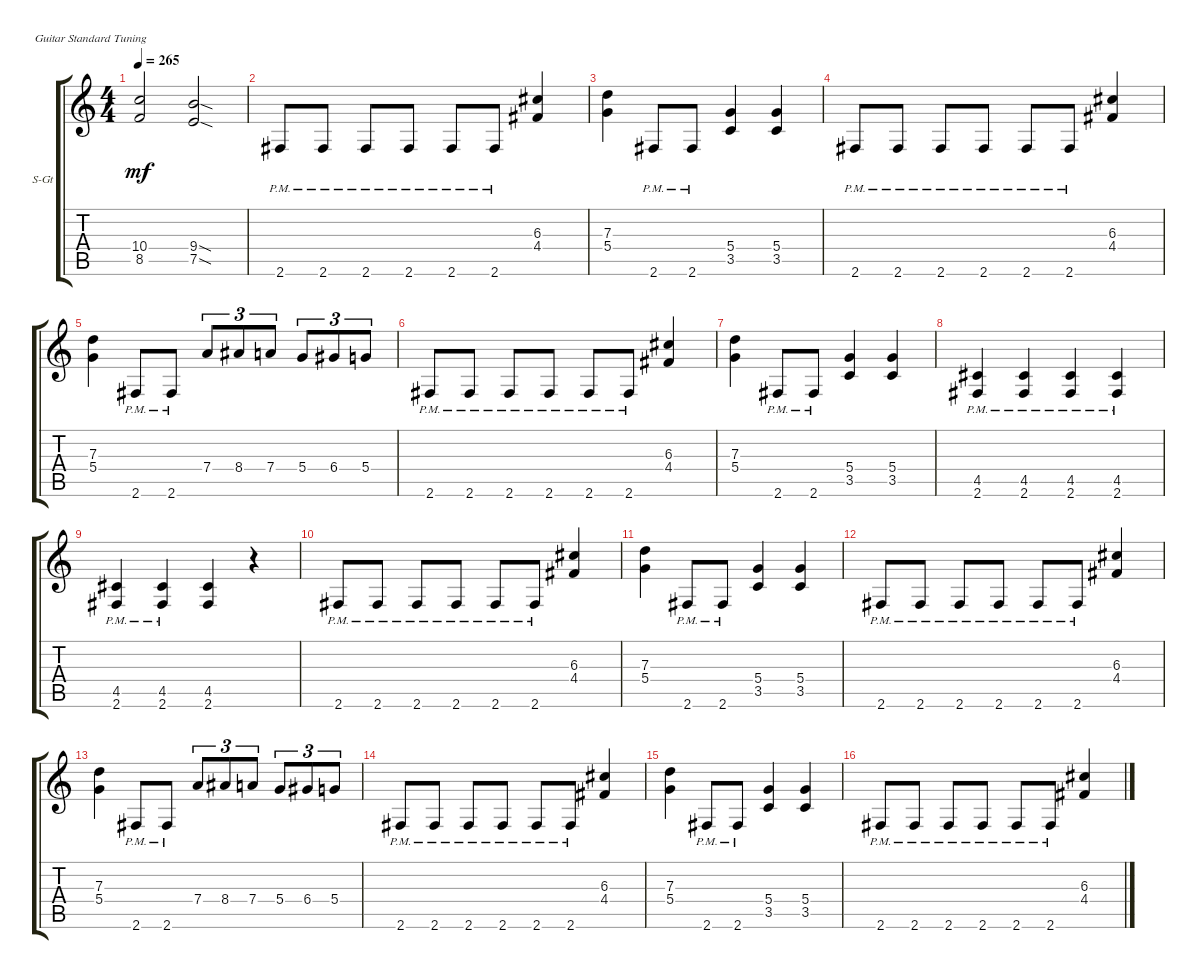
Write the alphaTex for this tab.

\defaultSystemsLayout 4
\bracketExtendMode groupsimilarinstruments
\firstSystemTrackNameOrientation horizontal
\otherSystemsTrackNameOrientation horizontal
\track ("Steel Guitar" "S-Gt") {instrument acousticguitarsteel}
\staff {score tabs}
\tuning (E4 B3 G3 D3 A2 E2)
\ts (4 4)
\tempo 265
\clef g2
\ks c
(8.5 10.4).2{dy mf} (7.5{sod} 9.4{sod}).2 |
2.6{pm}.8 2.6{pm}.8 2.6{pm}.8 2.6{pm}.8 2.6{pm}.8 2.6{pm}.8 (4.4 6.3).4 |
(5.4 7.3).4 2.6{pm}.8 2.6{pm}.8 (3.5 5.4).4 (3.5 5.4).4 |
2.6{pm}.8 2.6{pm}.8 2.6{pm}.8 2.6{pm}.8 2.6{pm}.8 2.6{pm}.8 (4.4 6.3).4 |
(5.4 7.3).4 2.6{pm}.8 2.6{pm}.8 7.4.8{tu (3 2)} 8.4.8{tu (3 2)} 7.4.8{tu (3 2)} 5.4.8{tu (3 2)} 6.4.8{tu (3 2)} 5.4.8{tu (3 2)} |
2.6{pm}.8 2.6{pm}.8 2.6{pm}.8 2.6{pm}.8 2.6{pm}.8 2.6{pm}.8 (4.4 6.3).4 |
(5.4 7.3).4 2.6{pm}.8 2.6{pm}.8 (3.5 5.4).4 (3.5 5.4).4 |
(2.6{pm} 4.5{pm}).4 (2.6{pm} 4.5{pm}).4 (2.6{pm} 4.5{pm}).4 (2.6{pm} 4.5{pm}).4 |
(2.6{pm} 4.5{pm}).4 (2.6{pm} 4.5{pm}).4 (2.6 4.5).4 r.4 |
2.6{pm}.8 2.6{pm}.8 2.6{pm}.8 2.6{pm}.8 2.6{pm}.8 2.6{pm}.8 (4.4 6.3).4 |
(5.4 7.3).4 2.6{pm}.8 2.6{pm}.8 (3.5 5.4).4 (3.5 5.4).4 |
2.6{pm}.8 2.6{pm}.8 2.6{pm}.8 2.6{pm}.8 2.6{pm}.8 2.6{pm}.8 (4.4 6.3).4 |
(5.4 7.3).4 2.6{pm}.8 2.6{pm}.8 7.4.8{tu (3 2)} 8.4.8{tu (3 2)} 7.4.8{tu (3 2)} 5.4.8{tu (3 2)} 6.4.8{tu (3 2)} 5.4.8{tu (3 2)} |
2.6{pm}.8 2.6{pm}.8 2.6{pm}.8 2.6{pm}.8 2.6{pm}.8 2.6{pm}.8 (4.4 6.3).4 |
(5.4 7.3).4 2.6{pm}.8 2.6{pm}.8 (3.5 5.4).4 (3.5 5.4).4 |
2.6{pm}.8 2.6{pm}.8 2.6{pm}.8 2.6{pm}.8 2.6{pm}.8 2.6{pm}.8 (4.4 6.3).4
